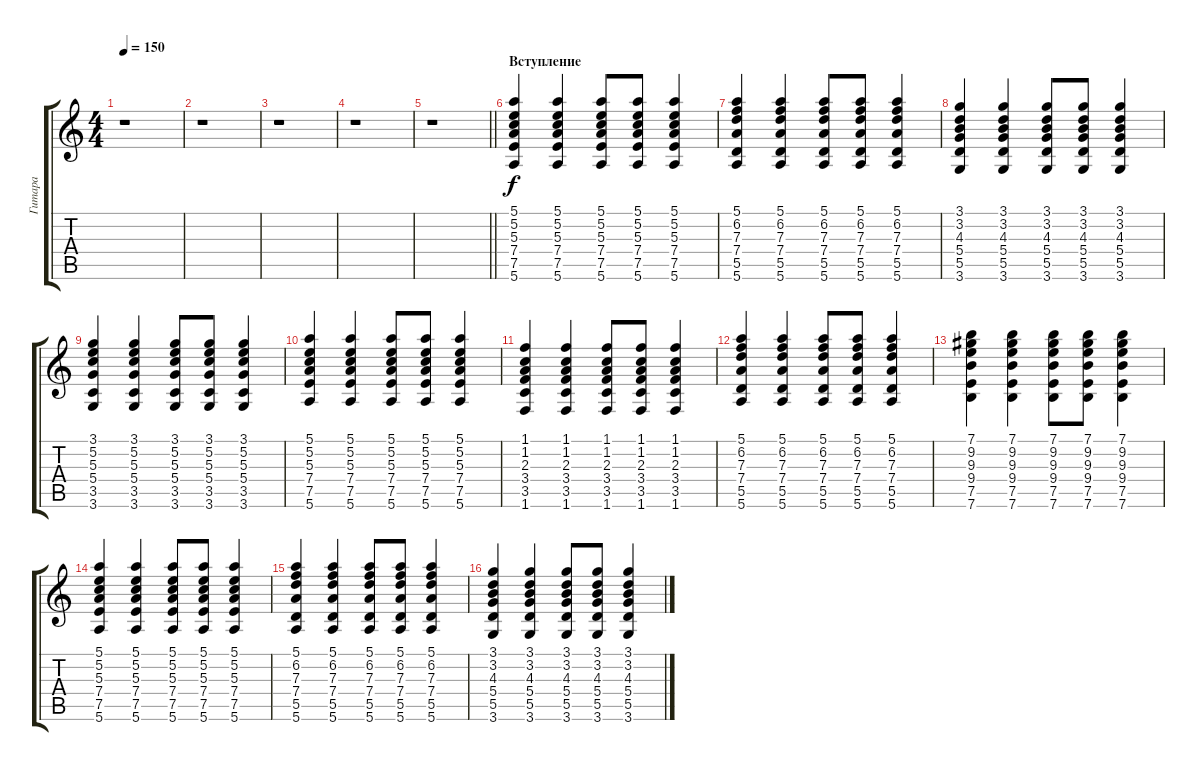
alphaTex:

\track ("Гитара" "Гитара") {instrument acousticguitarsteel}
\staff {score tabs}
\tuning (E4 B3 G3 D3 A2 E2) {hide}
\ts (4 4)
\tempo 150
\clef g2
\ks c
r.1{dy f instrument acousticguitarsteel} |
r.1 |
r.1 |
r.1 |
\barLineRight lightlight
r.1 |
\section ("" "Вступление")
(5.1 5.2 5.3 7.4 7.5 5.6).4 (5.1 5.2 5.3 7.4 7.5 5.6).4 (5.1 5.2 5.3 7.4 7.5 5.6).8 (5.1 5.2 5.3 7.4 7.5 5.6).8 (5.1 5.2 5.3 7.4 7.5 5.6).4 |
(5.1 6.2 7.3 7.4 5.5 5.6).4 (5.1 6.2 7.3 7.4 5.5 5.6).4 (5.1 6.2 7.3 7.4 5.5 5.6).8 (5.1 6.2 7.3 7.4 5.5 5.6).8 (5.1 6.2 7.3 7.4 5.5 5.6).4 |
(3.1 3.2 4.3 5.4 5.5 3.6).4 (3.1 3.2 4.3 5.4 5.5 3.6).4 (3.1 3.2 4.3 5.4 5.5 3.6).8 (3.1 3.2 4.3 5.4 5.5 3.6).8 (3.1 3.2 4.3 5.4 5.5 3.6).4 |
(3.1 5.2 5.3 5.4 3.5 3.6).4 (3.1 5.2 5.3 5.4 3.5 3.6).4 (3.1 5.2 5.3 5.4 3.5 3.6).8 (3.1 5.2 5.3 5.4 3.5 3.6).8 (3.1 5.2 5.3 5.4 3.5 3.6).4 |
(5.1 5.2 5.3 7.4 7.5 5.6).4 (5.1 5.2 5.3 7.4 7.5 5.6).4 (5.1 5.2 5.3 7.4 7.5 5.6).8 (5.1 5.2 5.3 7.4 7.5 5.6).8 (5.1 5.2 5.3 7.4 7.5 5.6).4 |
(1.1 1.2 2.3 3.4 3.5 1.6).4 (1.1 1.2 2.3 3.4 3.5 1.6).4 (1.1 1.2 2.3 3.4 3.5 1.6).8 (1.1 1.2 2.3 3.4 3.5 1.6).8 (1.1 1.2 2.3 3.4 3.5 1.6).4 |
(5.1 6.2 7.3 7.4 5.5 5.6).4 (5.1 6.2 7.3 7.4 5.5 5.6).4 (5.1 6.2 7.3 7.4 5.5 5.6).8 (5.1 6.2 7.3 7.4 5.5 5.6).8 (5.1 6.2 7.3 7.4 5.5 5.6).4 |
(7.1 9.2 9.3 9.4 7.5 7.6).4 (7.1 9.2 9.3 9.4 7.5 7.6).4 (7.1 9.2 9.3 9.4 7.5 7.6).8 (7.1 9.2 9.3 9.4 7.5 7.6).8 (7.1 9.2 9.3 9.4 7.5 7.6).4 |
(5.1 5.2 5.3 7.4 7.5 5.6).4 (5.1 5.2 5.3 7.4 7.5 5.6).4 (5.1 5.2 5.3 7.4 7.5 5.6).8 (5.1 5.2 5.3 7.4 7.5 5.6).8 (5.1 5.2 5.3 7.4 7.5 5.6).4 |
(5.1 6.2 7.3 7.4 5.5 5.6).4 (5.1 6.2 7.3 7.4 5.5 5.6).4 (5.1 6.2 7.3 7.4 5.5 5.6).8 (5.1 6.2 7.3 7.4 5.5 5.6).8 (5.1 6.2 7.3 7.4 5.5 5.6).4 |
(3.1 3.2 4.3 5.4 5.5 3.6).4 (3.1 3.2 4.3 5.4 5.5 3.6).4 (3.1 3.2 4.3 5.4 5.5 3.6).8 (3.1 3.2 4.3 5.4 5.5 3.6).8 (3.1 3.2 4.3 5.4 5.5 3.6).4
